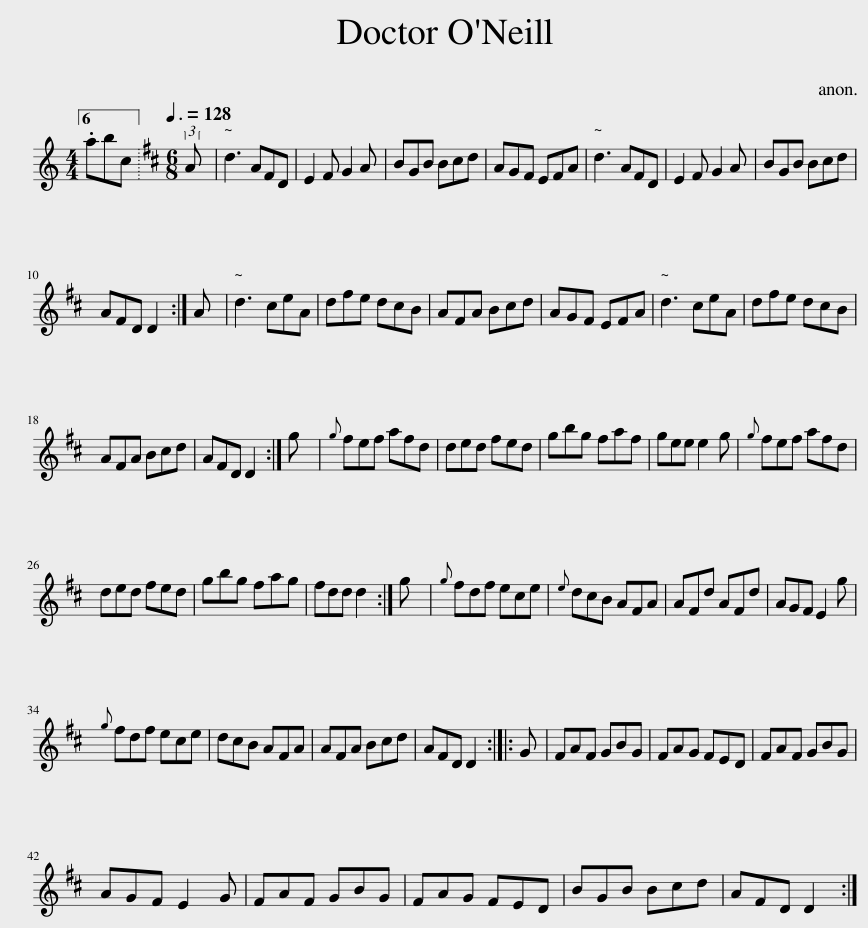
X:1
L:1/8
M:4/4
I:linebreak $
K:C
V:1 treble
V:1
 .abc ||[K:D][M:6/8][Q:3/8=128] (3:2:1A x/12 | d3 AFD | E2 F G2 A | BGB Bcd | %5
 AGF EFA | d3 AFD | E2 F G2 A | BGB Bcd |$ AFD D2 :| %10
 A | d3 ceA | dfe dcB | AFA Bcd | AGF EFA | %15
 d3 ceA | dfe dcB |$ AFA Bcd | AFD D2 :| g | %20
{g} fef afd | ded fed | gbg faf | gee e2 g |{g} fef afd |$ %25
 ded fed | gbg fag | fdd d2 :| g |{g} fdf ece | %30
{e} dcB AFA | AFd AFd | AGF E2 g |${g} fdf ece | dcB AFA | %35
 AFA Bcd | AFD D2 :: G | FAF GBG | FAG FED | %40
 FAF GBG |$ AGF E2 G | FAF GBG | FAG FED | BGB Bcd | %45
 AFD D2 :| %46
